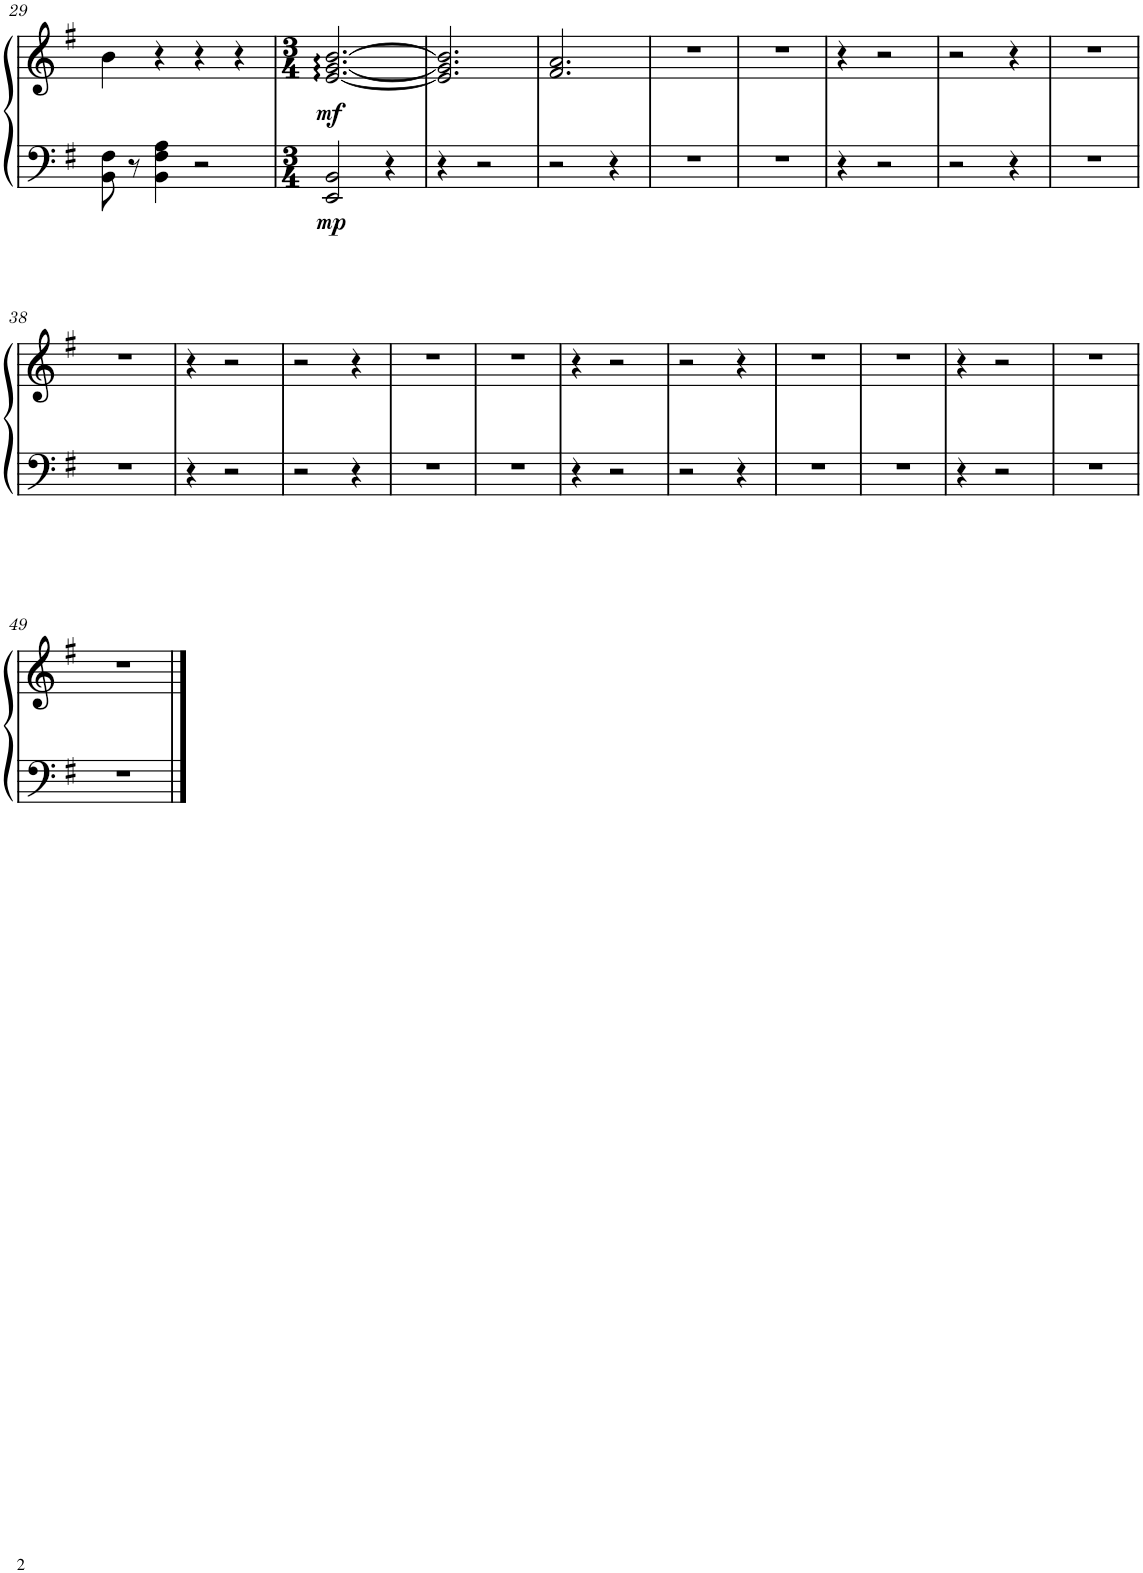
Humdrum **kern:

**kern	**kern	**dynam
*part1	*part1	*part1
*staff2	*staff1	*staff1/2
*I"Piano	*	*
*I'Pno.	*	*
!!LO:PB:g=z
*clefF4	*clefG2	*
*k[f#]	*k[f#]	*
*M4/4	*M4/4	*
=29	=29	=29
8BB\ 8F#\	4b\	.
8r	.	.
4BB\ 4F#\ 4A\	4r	.
2r	4r	.
.	4r	.
=30	=30	=30
*M3/4	*M3/4	*
!	!	!LO:DY:b=2
!	!	!LO:DY:n=1:b
2EE/ 2BB/	[2.e/ [2.g/ [2.b/	mp mf
4r	.	.
=31	=31	=31
4r	2.e/] 2.g/] 2.b/]	.
2r	.	.
=32	=32	=32
2r	2.f#/ 2.a/	.
4r	.	.
=33	=33	=33
2.r	2.r	.
=34	=34	=34
2.r	2.r	.
=35	=35	=35
4r	4r	.
2r	2r	.
=36	=36	=36
2r	2r	.
4r	4r	.
=37	=37	=37
2.r	2.r	.
!!LO:LB:g=z
=38	=38	=38
2.r	2.r	.
=39	=39	=39
4r	4r	.
2r	2r	.
=40	=40	=40
2r	2r	.
4r	4r	.
=41	=41	=41
2.r	2.r	.
=42	=42	=42
2.r	2.r	.
=43	=43	=43
4r	4r	.
2r	2r	.
=44	=44	=44
2r	2r	.
4r	4r	.
=45	=45	=45
2.r	2.r	.
=46	=46	=46
2.r	2.r	.
=47	=47	=47
4r	4r	.
2r	2r	.
=48	=48	=48
2.r	2.r	.
!!LO:LB:g=z
=49	=49	=49
2.r	2.r	.
==	==	==
*-	*-	*-
